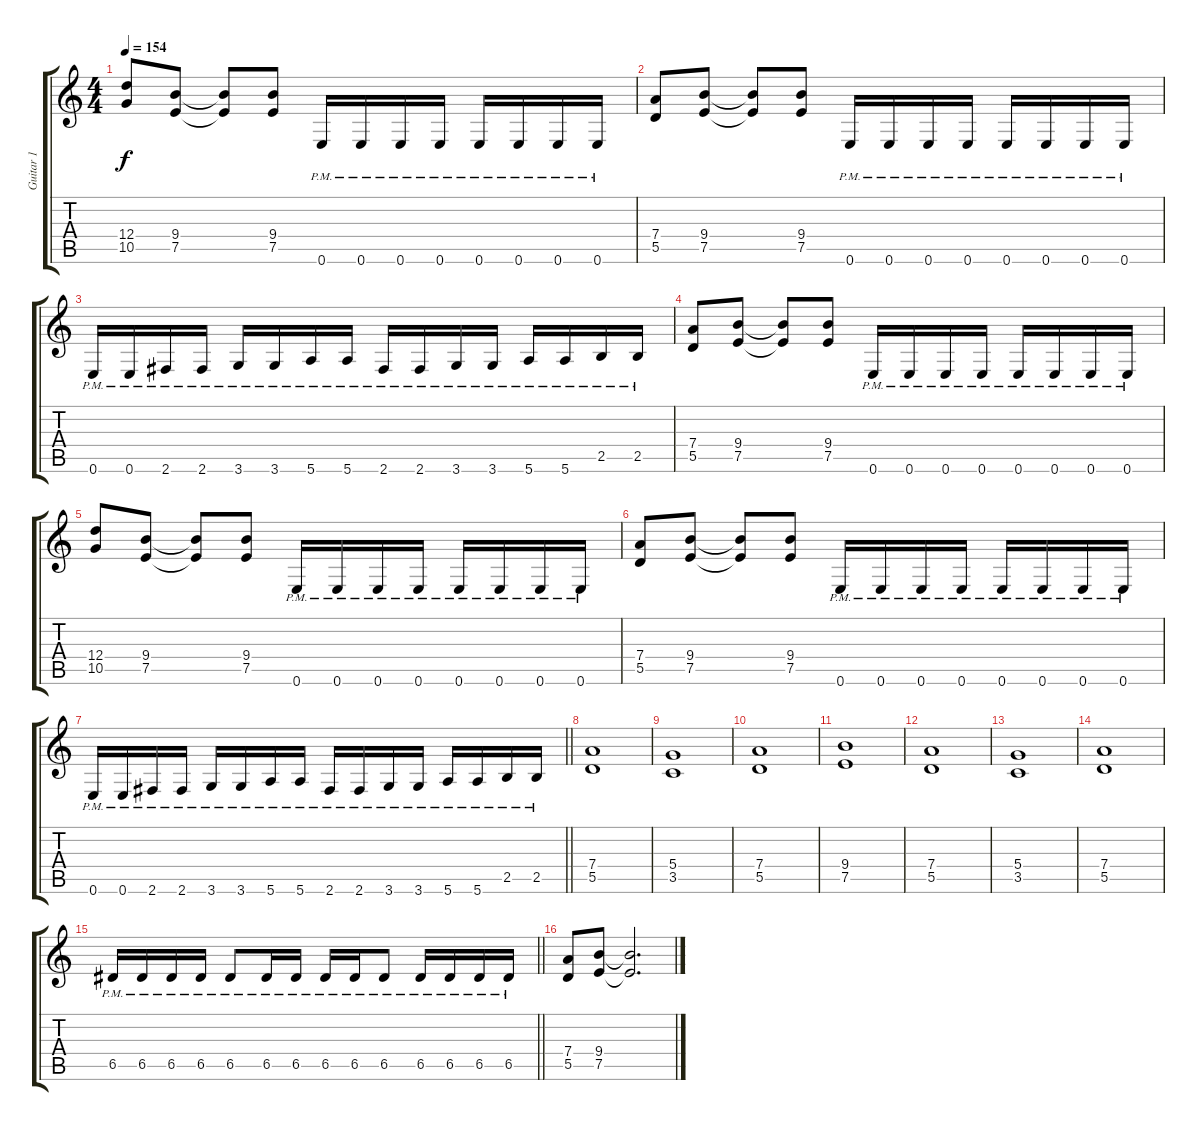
\track ("Guitar 1" "Guitar 1") {instrument distortionguitar}
\staff {score tabs}
\tuning (E4 B3 G3 D3 A2 E2) {hide}
\ts (4 4)
\tempo 154
\clef g2
\ks c
(12.4 10.5).8{dy f} (9.4 7.5).8 (9.4{t} 7.5{t}).8 (9.4 7.5).8 0.6{pm}.16 0.6{pm}.16 0.6{pm}.16 0.6{pm}.16 0.6{pm}.16 0.6{pm}.16 0.6{pm}.16 0.6{pm}.16 |
(7.4 5.5).8 (9.4 7.5).8 (9.4{t} 7.5{t}).8 (9.4 7.5).8 0.6{pm}.16 0.6{pm}.16 0.6{pm}.16 0.6{pm}.16 0.6{pm}.16 0.6{pm}.16 0.6{pm}.16 0.6{pm}.16 |
0.6{pm}.16 0.6{pm}.16 2.6{pm}.16 2.6{pm}.16 3.6{pm}.16 3.6{pm}.16 5.6{pm}.16 5.6{pm}.16 2.6{pm}.16 2.6{pm}.16 3.6{pm}.16 3.6{pm}.16 5.6{pm}.16 5.6{pm}.16 2.5{pm}.16 2.5{pm}.16 |
(7.4 5.5).8 (9.4 7.5).8 (9.4{t} 7.5{t}).8 (9.4 7.5).8 0.6{pm}.16 0.6{pm}.16 0.6{pm}.16 0.6{pm}.16 0.6{pm}.16 0.6{pm}.16 0.6{pm}.16 0.6{pm}.16 |
(12.4 10.5).8 (9.4 7.5).8 (9.4{t} 7.5{t}).8 (9.4 7.5).8 0.6{pm}.16 0.6{pm}.16 0.6{pm}.16 0.6{pm}.16 0.6{pm}.16 0.6{pm}.16 0.6{pm}.16 0.6{pm}.16 |
(7.4 5.5).8 (9.4 7.5).8 (9.4{t} 7.5{t}).8 (9.4 7.5).8 0.6{pm}.16 0.6{pm}.16 0.6{pm}.16 0.6{pm}.16 0.6{pm}.16 0.6{pm}.16 0.6{pm}.16 0.6{pm}.16 |
\barLineRight lightlight
0.6{pm}.16 0.6{pm}.16 2.6{pm}.16 2.6{pm}.16 3.6{pm}.16 3.6{pm}.16 5.6{pm}.16 5.6{pm}.16 2.6{pm}.16 2.6{pm}.16 3.6{pm}.16 3.6{pm}.16 5.6{pm}.16 5.6{pm}.16 2.5{pm}.16 2.5{pm}.16 |
(7.4 5.5).1 |
(5.4 3.5).1 |
(7.4 5.5).1 |
(9.4 7.5).1 |
(7.4 5.5).1 |
(5.4 3.5).1 |
(7.4 5.5).1 |
\barLineRight lightlight
6.5{pm}.16 6.5{pm}.16 6.5{pm}.16 6.5{pm}.16 6.5{pm}.8 6.5{pm}.16 6.5{pm}.16 6.5{pm}.16 6.5{pm}.16 6.5{pm}.8 6.5{pm}.16 6.5{pm}.16 6.5{pm}.16 6.5{pm}.16 |
(7.4 5.5).8 (9.4 7.5).8 (9.4{t} 7.5{t}).2{d}
